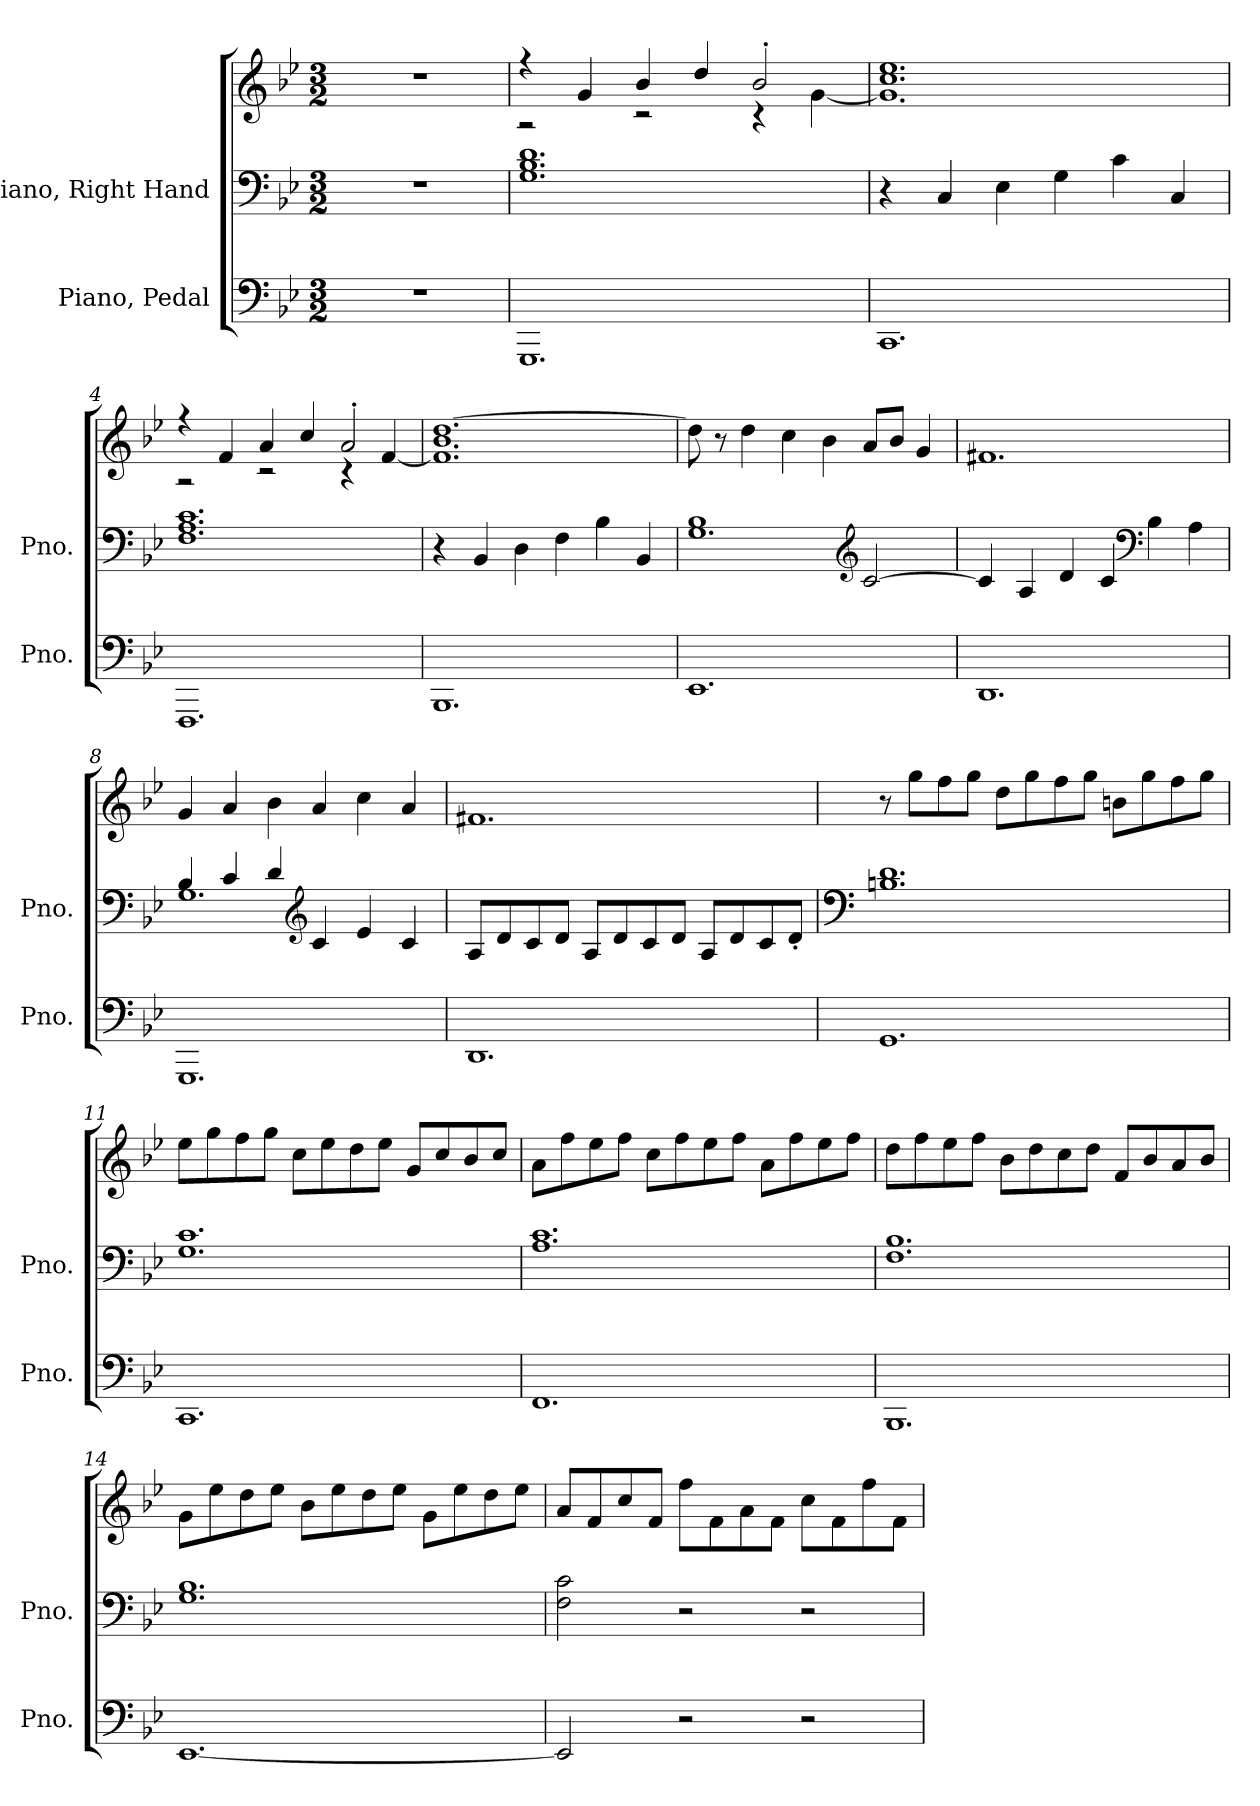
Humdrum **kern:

**kern	**kern	**kern
*part2	*part1	*part1
*staff3	*staff2	*staff1
*I"Piano, Pedal	*I"Piano, Right Hand	*
*I'Pno.	*I'Pno.	*
*clefF4	*clefF4	*clefG2
*k[b-e-]	*k[b-e-]	*k[b-e-]
*M3/2	*M3/2	*M3/2
*MM138	*MM138	*MM138
=1	=1	=1
1.r	1.r	1.r
=2	=2	=2
*	*	*^
1.GGG	1.G 1.B- 1.d	4r	2r
.	.	4g/	.
.	.	4b-/	2r
.	.	4dd/	.
.	.	2b-'/	4r
.	.	.	[4g\
=3	=3	=3	=3
1.CC	4r	1.cc 1.ee-	1.g]
.	4C/	.	.
.	4E-\	.	.
.	4G\	.	.
.	4c\	.	.
.	4C/	.	.
=4	=4	=4	=4
1.FFF	1.F 1.A 1.c	4r	2r
.	.	4f/	.
.	.	4a/	2r
.	.	4cc/	.
.	.	2a'/	4r
.	.	.	[4f/
=5	=5	=5	=5
*	*	*	*^
1.BBB-	4r	[1.dd	1.b-	1.f]
.	4BB-/	.	.	.
.	4D\	.	.	.
.	4F\	.	.	.
.	4B-\	.	.	.
.	4BB-/	.	.	.
*	*	*v	*v	*v
!!LO:LB:g=z
=6	=6	=6
*	*^	*
1.EE-	1B-	1.G	8dd\]
.	.	.	8r
.	.	.	4dd\
.	.	.	4cc\
.	.	.	4b-\
*	*clefG2	*	*
.	[2c/	.	8a/L
.	.	.	8b-/J
.	.	.	4g/
*	*v	*v	*
=7	=7	=7
1.DD	4c/]	1.f#X
.	4A/	.
.	4d/	.
.	4c/	.
*	*clefF4	*
.	4B-\	.
.	4A\	.
=8	=8	=8
*	*^	*
1.GGG	4B-/	1.G	4g/
.	4c/	.	4a/
.	4d/	.	4b-\
*	*clefG2	*	*
.	4c/	.	4a/
.	4e-/	.	4cc\
.	4c/	.	4a/
*	*v	*v	*
=9	=9	=9
1.DD	8A/L	1.f#X
.	8d/	.
.	8c/	.
.	8d/J	.
.	8A/L	.
.	8d/	.
.	8c/	.
.	8d/J	.
.	8A/L	.
.	8d/	.
.	8c/	.
.	8d'/J	.
!!LO:LB:g=z
=10	=10	=10
*	*clefF4	*
1.GG	1.Bn 1.d	8r
.	.	8gg\L
.	.	8ff\
.	.	8gg\J
.	.	8dd\L
.	.	8gg\
.	.	8ff\
.	.	8gg\J
.	.	8bn\L
.	.	8gg\
.	.	8ff\
.	.	8gg\J
=11	=11	=11
1.CC	1.G 1.c	8ee-\L
.	.	8gg\
.	.	8ff\
.	.	8gg\J
.	.	8cc\L
.	.	8ee-\
.	.	8dd\
.	.	8ee-\J
.	.	8g/L
.	.	8cc/
.	.	8b-/
.	.	8cc/J
=12	=12	=12
1.FF	1.A 1.c	8a\L
.	.	8ff\
.	.	8ee-\
.	.	8ff\J
.	.	8cc\L
.	.	8ff\
.	.	8ee-\
.	.	8ff\J
.	.	8a\L
.	.	8ff\
.	.	8ee-\
.	.	8ff\J
!!LO:LB:g=z
=13	=13	=13
1.BBB-	1.F 1.B-	8dd\L
.	.	8ff\
.	.	8ee-\
.	.	8ff\J
.	.	8b-\L
.	.	8dd\
.	.	8cc\
.	.	8dd\J
.	.	8f/L
.	.	8b-/
.	.	8a/
.	.	8b-/J
=14	=14	=14
[1.EE-	1.G 1.B-	8g\L
.	.	8ee-\
.	.	8dd\
.	.	8ee-\J
.	.	8b-\L
.	.	8ee-\
.	.	8dd\
.	.	8ee-\J
.	.	8g\L
.	.	8ee-\
.	.	8dd\
.	.	8ee-\J
=15	=15	=15
2EE-/]	2F\ 2c\	8a/L
.	.	8f/
.	.	8cc/
.	.	8f/J
2r	2r	8ff\L
.	.	8f\
.	.	8a\
.	.	8f\J
2r	2r	8cc\L
.	.	8f\
.	.	8ff\
.	.	8f\J
=	=	=
*-	*-	*-
